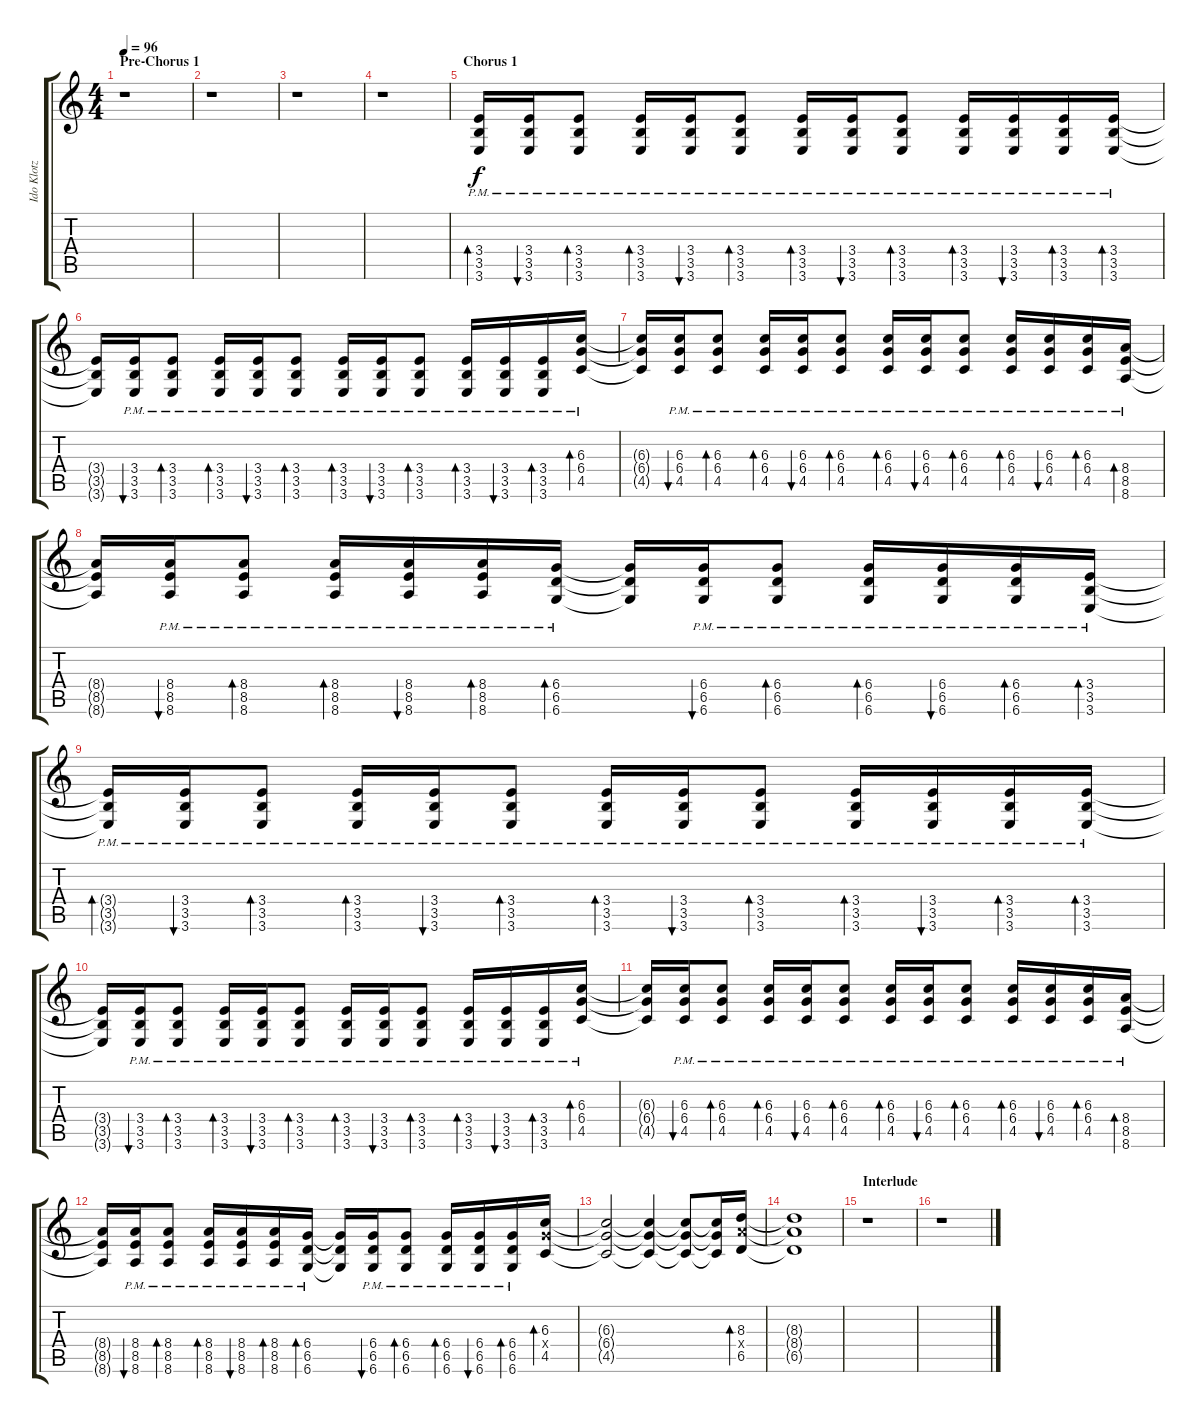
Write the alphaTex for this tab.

\track ("Ido Klotz" "Ido Klotz") {instrument distortionguitar}
\staff {score tabs}
\tuning (Eb4 Bb3 Gb3 Db3 Ab2 Db2) {hide}
\ts (4 4)
\section ("" "Pre-Chorus 1")
\tempo 96
\clef g2
\ks c
r.1{dy f} |
r.1 |
r.1 |
r.1 |
\section ("" "Chorus 1")
(3.4{pm} 3.5 3.6).16{bd 120} (3.4{pm} 3.5 3.6).16{bu 120} (3.4{pm} 3.5 3.6).8{bd 120} (3.4{pm} 3.5 3.6).16{bd 120} (3.4{pm} 3.5 3.6).16{bu 120} (3.4{pm} 3.5 3.6).8{bd 120} (3.4{pm} 3.5 3.6).16{bd 120} (3.4{pm} 3.5 3.6).16{bu 120} (3.4{pm} 3.5 3.6).8{bd 120} (3.4{pm} 3.5 3.6).16{bd 120} (3.4{pm} 3.5 3.6).16{bu 120} (3.4{pm} 3.5{pm} 3.6).16{bd 120} (3.4{pm} 3.5 3.6).16{bd 120} |
(3.4{t} 3.5{t} 3.6{t}).16 (3.4{pm} 3.5 3.6).16{bu 120} (3.4{pm} 3.5 3.6).8{bd 120} (3.4{pm} 3.5 3.6).16{bd 120} (3.4{pm} 3.5 3.6).16{bu 120} (3.4{pm} 3.5 3.6).8{bd 120} (3.4{pm} 3.5 3.6).16{bd 120} (3.4{pm} 3.5 3.6).16{bu 120} (3.4{pm} 3.5 3.6).8{bd 120} (3.4{pm} 3.5 3.6).16{bd 120} (3.4{pm} 3.5 3.6).16{bu 120} (3.4{pm} 3.5{pm} 3.6).16{bd 120} (6.3{pm} 6.4 4.5).16{bd 120} |
(6.3{t} 6.4{t} 4.5{t}).16 (6.3{pm} 6.4 4.5).16{bu 120} (6.3{pm} 6.4 4.5).8{bd 120} (6.3{pm} 6.4 4.5).16{bd 120} (6.3{pm} 6.4 4.5).16{bu 120} (6.3{pm} 6.4 4.5).8{bd 120} (6.3{pm} 6.4 4.5).16{bd 120} (6.3{pm} 6.4 4.5).16{bu 120} (6.3{pm} 6.4 4.5).8{bd 120} (6.3{pm} 6.4 4.5).16{bd 120} (6.3{pm} 6.4 4.5).16{bu 120} (6.3{pm} 6.4{pm} 4.5).16{bd 120} (8.4{pm} 8.5 8.6).16{bd 120} |
(8.4{t} 8.5{t} 8.6{t}).16 (8.4{pm} 8.5 8.6).16{bu 120} (8.4{pm} 8.5 8.6).8{bd 120} (8.4{pm} 8.5 8.6).16{bd 120} (8.4{pm} 8.5 8.6).16{bu 120} (8.4{pm} 8.5{pm} 8.6).16{bd 120} (6.4{pm} 6.5 6.6).16{bd 120} (6.4{t} 6.5{t} 6.6{t}).16 (6.4{pm} 6.5 6.6).16{bu 120} (6.4{pm} 6.5 6.6).8{bd 120} (6.4{pm} 6.5 6.6).16{bd 120} (6.4{pm} 6.5 6.6).16{bu 120} (6.4{pm} 6.5 6.6).16{bd 120} (3.4{pm} 3.5 3.6).16{bd 120} |
(3.4{pm t} 3.5{t} 3.6{t}).16{bd 120} (3.4{pm} 3.5 3.6).16{bu 120} (3.4{pm} 3.5 3.6).8{bd 120} (3.4{pm} 3.5 3.6).16{bd 120} (3.4{pm} 3.5 3.6).16{bu 120} (3.4{pm} 3.5 3.6).8{bd 120} (3.4{pm} 3.5 3.6).16{bd 120} (3.4{pm} 3.5 3.6).16{bu 120} (3.4{pm} 3.5 3.6).8{bd 120} (3.4{pm} 3.5 3.6).16{bd 120} (3.4{pm} 3.5 3.6).16{bu 120} (3.4{pm} 3.5{pm} 3.6).16{bd 120} (3.4{pm} 3.5 3.6).16{bd 120} |
(3.4{t} 3.5{t} 3.6{t}).16 (3.4{pm} 3.5 3.6).16{bu 120} (3.4{pm} 3.5 3.6).8{bd 120} (3.4{pm} 3.5 3.6).16{bd 120} (3.4{pm} 3.5 3.6).16{bu 120} (3.4{pm} 3.5 3.6).8{bd 120} (3.4{pm} 3.5 3.6).16{bd 120} (3.4{pm} 3.5 3.6).16{bu 120} (3.4{pm} 3.5 3.6).8{bd 120} (3.4{pm} 3.5 3.6).16{bd 120} (3.4{pm} 3.5 3.6).16{bu 120} (3.4{pm} 3.5{pm} 3.6).16{bd 120} (6.3{pm} 6.4 4.5).16{bd 120} |
(6.3{t} 6.4{t} 4.5{t}).16 (6.3{pm} 6.4 4.5).16{bu 120} (6.3{pm} 6.4 4.5).8{bd 120} (6.3{pm} 6.4 4.5).16{bd 120} (6.3{pm} 6.4 4.5).16{bu 120} (6.3{pm} 6.4 4.5).8{bd 120} (6.3{pm} 6.4 4.5).16{bd 120} (6.3{pm} 6.4 4.5).16{bu 120} (6.3{pm} 6.4 4.5).8{bd 120} (6.3{pm} 6.4 4.5).16{bd 120} (6.3{pm} 6.4 4.5).16{bu 120} (6.3{pm} 6.4{pm} 4.5).16{bd 120} (8.4{pm} 8.5 8.6).16{bd 120} |
(8.4{t} 8.5{t} 8.6{t}).16 (8.4{pm} 8.5 8.6).16{bu 120} (8.4{pm} 8.5 8.6).8{bd 120} (8.4{pm} 8.5 8.6).16{bd 120} (8.4{pm} 8.5 8.6).16{bu 120} (8.4{pm} 8.5{pm} 8.6).16{bd 120} (6.4{pm} 6.5 6.6).16{bd 120} (6.4{t} 6.5{t} 6.6{t}).16 (6.4{pm} 6.5 6.6).16{bu 120} (6.4{pm} 6.5 6.6).8{bd 120} (6.4{pm} 6.5 6.6).16{bd 120} (6.4{pm} 6.5 6.6).16{bu 120} (6.4{pm} 6.5 6.6).16{bd 120} (6.3 6.4{x} 4.5).16{bd 120} |
(6.3{t} 6.4{t} 4.5{t}).2 (6.3{t} 6.4{t} 4.5{t}).4 (6.3{t} 6.4{t} 4.5{t}).8 (6.3{t} 6.4{t} 4.5{t}).16 (8.3 8.4{x} 6.5).16{bd 120} |
(8.3{t} 8.4{t} 6.5{t}).1 |
\section ("" "Interlude")
r.1 |
r.1
